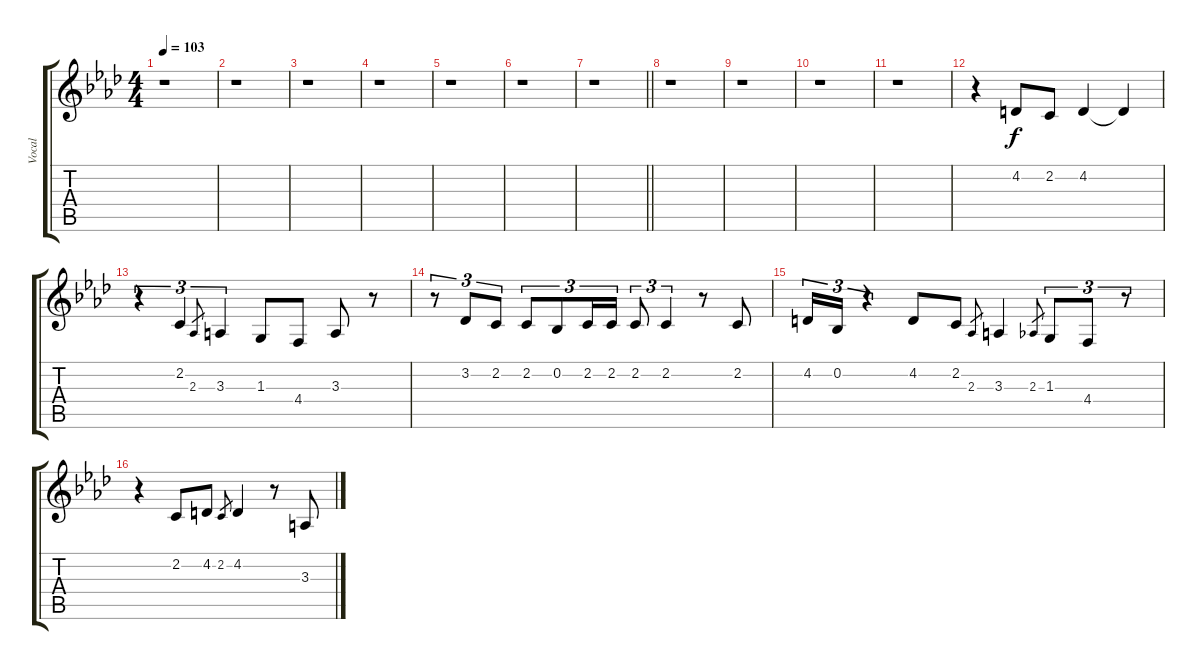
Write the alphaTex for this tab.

\track ("Vocal" "Vocal") {instrument voiceoohs}
\staff {score tabs}
\tuning (Eb4 Bb3 Gb3 Db3 Ab2 Eb2) {hide}
\ts (4 4)
\tempo 103
\clef g2
\ks ab
r.1{dy f} |
r.1 |
r.1 |
r.1 |
r.1 |
r.1 |
\barLineRight lightlight
r.1 |
r.1 |
r.1 |
r.1 |
r.1 |
r.4 4.2.8 2.2.8 4.2.4 4.2{t}.4 |
r.4{tu (3 2)} 2.2.4{tu (3 2)} 2.3.8{gr} 3.3.4{tu (3 2)} 1.3.8 4.4.8 3.3.8 r.8 |
r.8{tu (3 2)} 3.2.8{tu (3 2)} 2.2.8{tu (3 2)} 2.2.8{tu (3 2)} 0.2.8{tu (3 2)} 2.2.16{tu (3 2)} 2.2.16{tu (3 2)} 2.2.8{tu (3 2)} 2.2.4{tu (3 2)} r.8 2.2.8 |
4.2.16{tu (3 2)} 0.2.16{tu (3 2)} r.4{tu (3 2)} 4.2.8 2.2.8 2.3.8{gr} 3.3.4 2.3.8{gr} 1.3.8{tu (3 2)} 4.4.8{tu (3 2)} r.8{tu (3 2)} |
r.4 2.2.8 4.2.8 2.2.8{gr} 4.2.4 r.8 3.3.8
